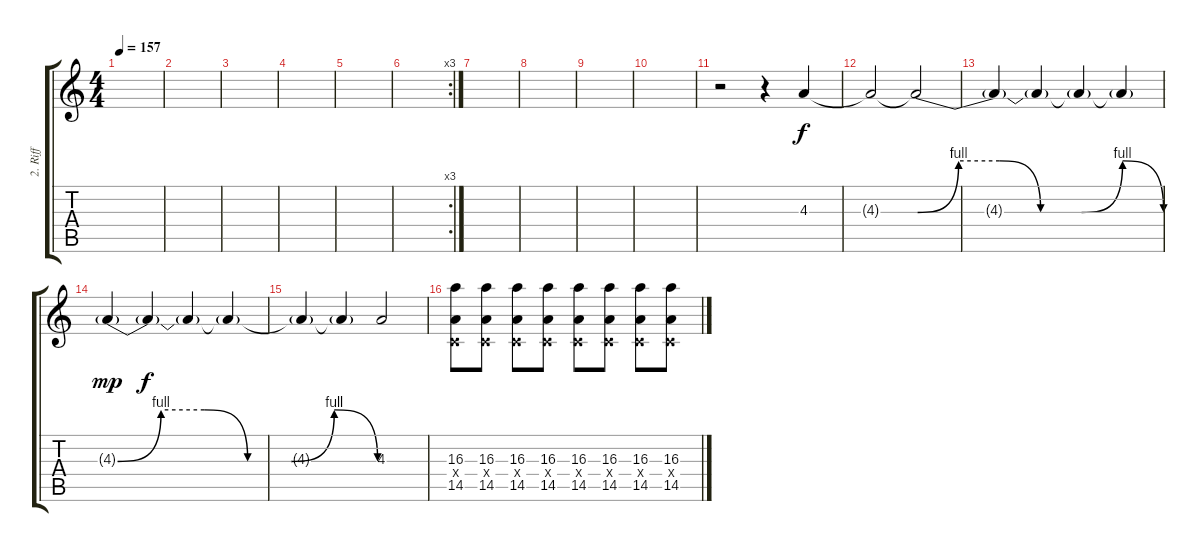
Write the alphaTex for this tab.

\track ("2. Riff" "2. Riff") {instrument overdrivenguitar}
\staff {score tabs}
\tuning (D4 A3 F3 C3 G2 C2) {hide}
\ts (4 4)
\tempo 157
\clef g2
\ks c
|
|
|
|
|
\rc 3
|
|
|
|
|
r.2 r.4 4.3.4 |
4.3{t}.2 4.3{be (custom 0 0 10 4 20 4 30 0 40 0 50 4 60 0) t}.2 |
4.3{t}.4 4.3{t}.4 4.3{t}.4 4.3{t}.4 |
4.3{be (custom 0 0 10 4 20 4 30 0 40 0 50 4 60 0) g}.4{dy mp} 4.3{t}.4{dy f} 4.3{t}.4 4.3{t}.4 |
4.3{t}.4 4.3{t}.4 4.3.2 |
(16.3 0.4{x} 14.5).8 (16.3 0.4{x} 14.5).8 (16.3 0.4{x} 14.5).8 (16.3 0.4{x} 14.5).8 (16.3 0.4{x} 14.5).8 (16.3 0.4{x} 14.5).8 (16.3 0.4{x} 14.5).8 (16.3 0.4{x} 14.5).8
